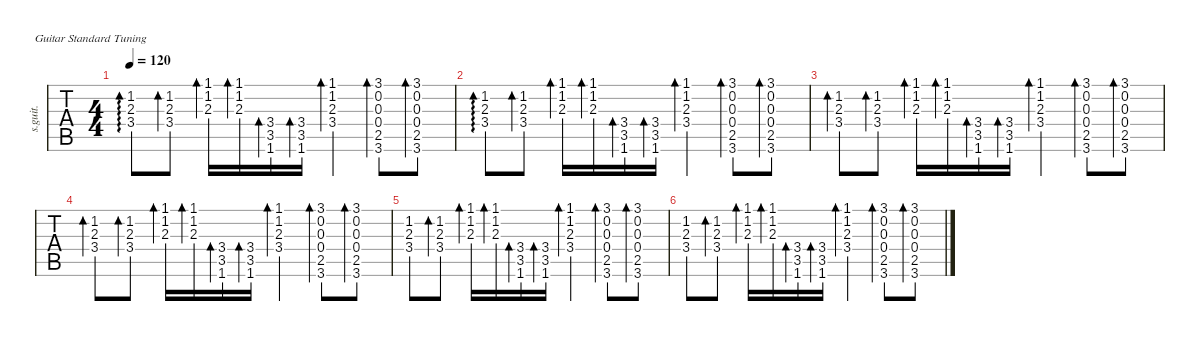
\defaultSystemsLayout 4
\hideDynamics
\bracketExtendMode nobrackets
\otherSystemsTrackNameOrientation horizontal
\track ("Steel Guitar" "s.guit.") {instrument acousticguitarsteel}
\staff {tabs}
\tuning (E4 B3 G3 D3 A2 E2)
\ts (4 4)
\tempo 120
\clef g2
\ks c
(1.2 2.3 3.4).8{ad 120 dy mf instrument acousticguitarsteel} (1.2 2.3 3.4).8{bd 119} (1.1 1.2 2.3).16{bd 118} (1.1 1.2 2.3).16{bd 118} (3.5 3.4 1.6).16{bd 117} (3.5 3.4 1.6).16{bd 117} (1.1 1.2 2.3 3.4).4{bd 116} (3.1 0.2 0.3 0.4 2.5 3.6).8{bd 116} (3.1 0.2 0.3 0.4 2.5 3.6).8{bd 116} |
(1.2 2.3 3.4).8{ad 120} (1.2 2.3 3.4).8{bd 119} (1.1 1.2 2.3).16{bd 118} (1.1 1.2 2.3).16{bd 118} (3.5 3.4 1.6).16{bd 117} (3.5 3.4 1.6).16{bd 117} (1.1 1.2 2.3 3.4).4{bd 116} (3.1 0.2 0.3 0.4 2.5 3.6).8{bd 116} (3.1 0.2 0.3 0.4 2.5 3.6).8{bd 116} |
(1.2 2.3 3.4).8{bd 117} (1.2 2.3 3.4).8{bd 119} (1.1 1.2 2.3).16{bd 118} (1.1 1.2 2.3).16{bd 118} (3.5 3.4 1.6).16{bd 117} (3.5 3.4 1.6).16{bd 117} (1.1 1.2 2.3 3.4).4{bd 116} (3.1 0.2 0.3 0.4 2.5 3.6).8{bd 116} (3.1 0.2 0.3 0.4 2.5 3.6).8{bd 116} |
(1.2 2.3 3.4).8{bd 117} (1.2 2.3 3.4).8{bd 119} (1.1 1.2 2.3).16{bd 118} (1.1 1.2 2.3).16{bd 118} (3.5 3.4 1.6).16{bd 117} (3.5 3.4 1.6).16{bd 117} (1.1 1.2 2.3 3.4).4{bd 116} (3.1 0.2 0.3 0.4 2.5 3.6).8{bd 116} (3.1 0.2 0.3 0.4 2.5 3.6).8{bd 116} |
(1.2 2.3 3.4).8 (1.2 2.3 3.4).8{bd 119} (1.1 1.2 2.3).16{bd 118} (1.1 1.2 2.3).16{bd 118} (3.5 3.4 1.6).16{bd 117} (3.5 3.4 1.6).16{bd 117} (1.1 1.2 2.3 3.4).4{bd 116} (3.1 0.2 0.3 0.4 2.5 3.6).8{bd 116} (3.1 0.2 0.3 0.4 2.5 3.6).8{bd 116} |
(1.2 2.3 3.4).8 (1.2 2.3 3.4).8{bd 119} (1.1 1.2 2.3).16{bd 118} (1.1 1.2 2.3).16{bd 118} (3.5 3.4 1.6).16{bd 117} (3.5 3.4 1.6).16{bd 117} (1.1 1.2 2.3 3.4).4{bd 116} (3.1 0.2 0.3 0.4 2.5 3.6).8{bd 116} (3.1 0.2 0.3 0.4 2.5 3.6).8{bd 116}
